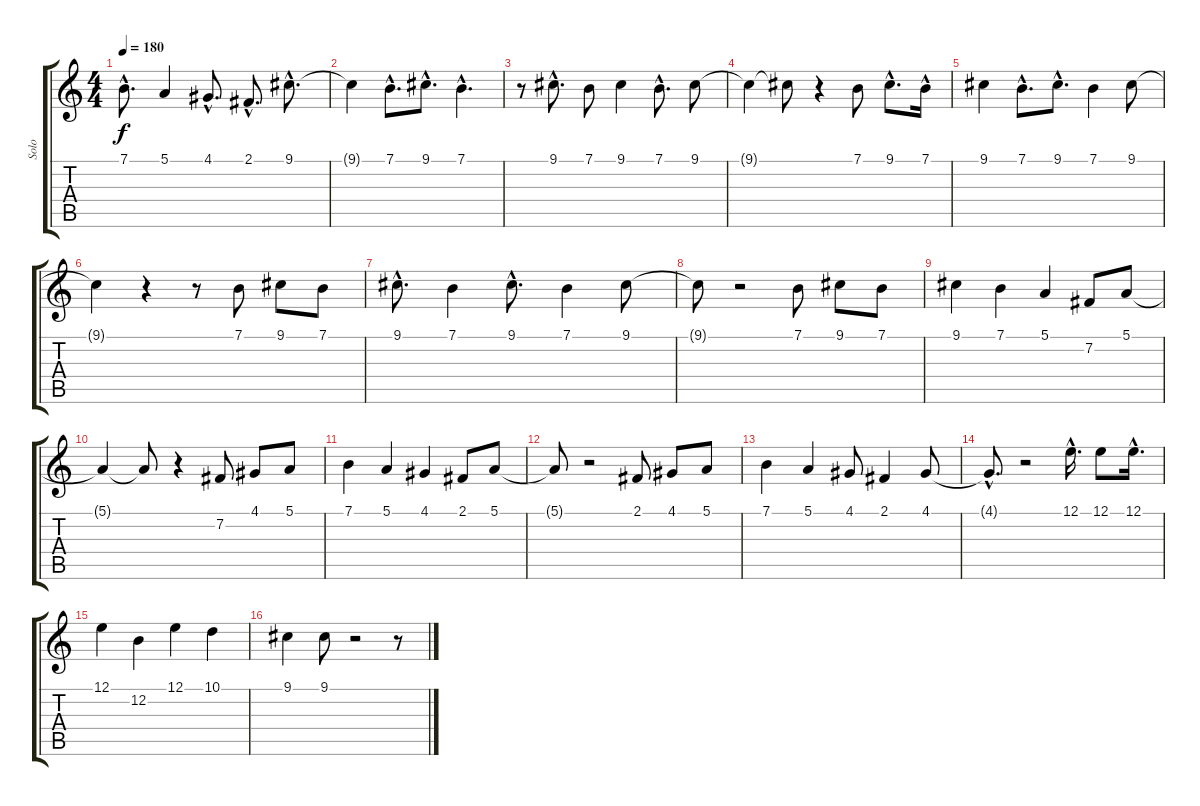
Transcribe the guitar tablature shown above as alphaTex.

\track ("Solo" "Solo") {instrument lead5charang}
\staff {score tabs}
\tuning (E4 B3 G3 D3 A2 E2) {hide}
\ts (4 4)
\tempo 180
\clef g2
\ks c
7.1{hac t}.8{d dy f} 5.1.4 4.1{hac}.8{d} 2.1{hac}.8{d} 9.1{hac}.8{d} |
9.1{t}.4 7.1{hac}.8{d} 9.1{hac}.8{d} 7.1{hac}.4{d} |
r.8 9.1{hac}.8{d} 7.1.8 9.1.4 7.1{hac}.8{d} 9.1.8 |
9.1{t}.4 9.1{t}.8 r.4 7.1.8 9.1{hac}.8{d} 7.1{hac}.16 |
9.1.4 7.1{hac}.8{d} 9.1{hac}.8{d} 7.1.4 9.1.8 |
9.1{t}.4 r.4 r.8 7.1.8 9.1.8 7.1.8 |
9.1{hac}.8{d} 7.1.4 9.1{hac}.8{d} 7.1.4 9.1.8 |
9.1{t}.8 r.2 7.1.8 9.1.8 7.1.8 |
9.1.4 7.1.4 5.1.4 7.2.8 5.1.8 |
5.1{t}.4 5.1{t}.8 r.4 7.2.8 4.1.8 5.1.8 |
7.1.4 5.1.4 4.1.4 2.1.8 5.1.8 |
5.1{t}.8 r.2 2.1.8 4.1.8 5.1.8 |
7.1.4 5.1.4 4.1.8 2.1.4 4.1.8 |
4.1{hac t}.8{d} r.2 12.1{hac}.16{d} 12.1.8 12.1{hac}.16{d} |
12.1.4 12.2.4 12.1.4 10.1.4 |
9.1.4 9.1.8 r.2 r.8
